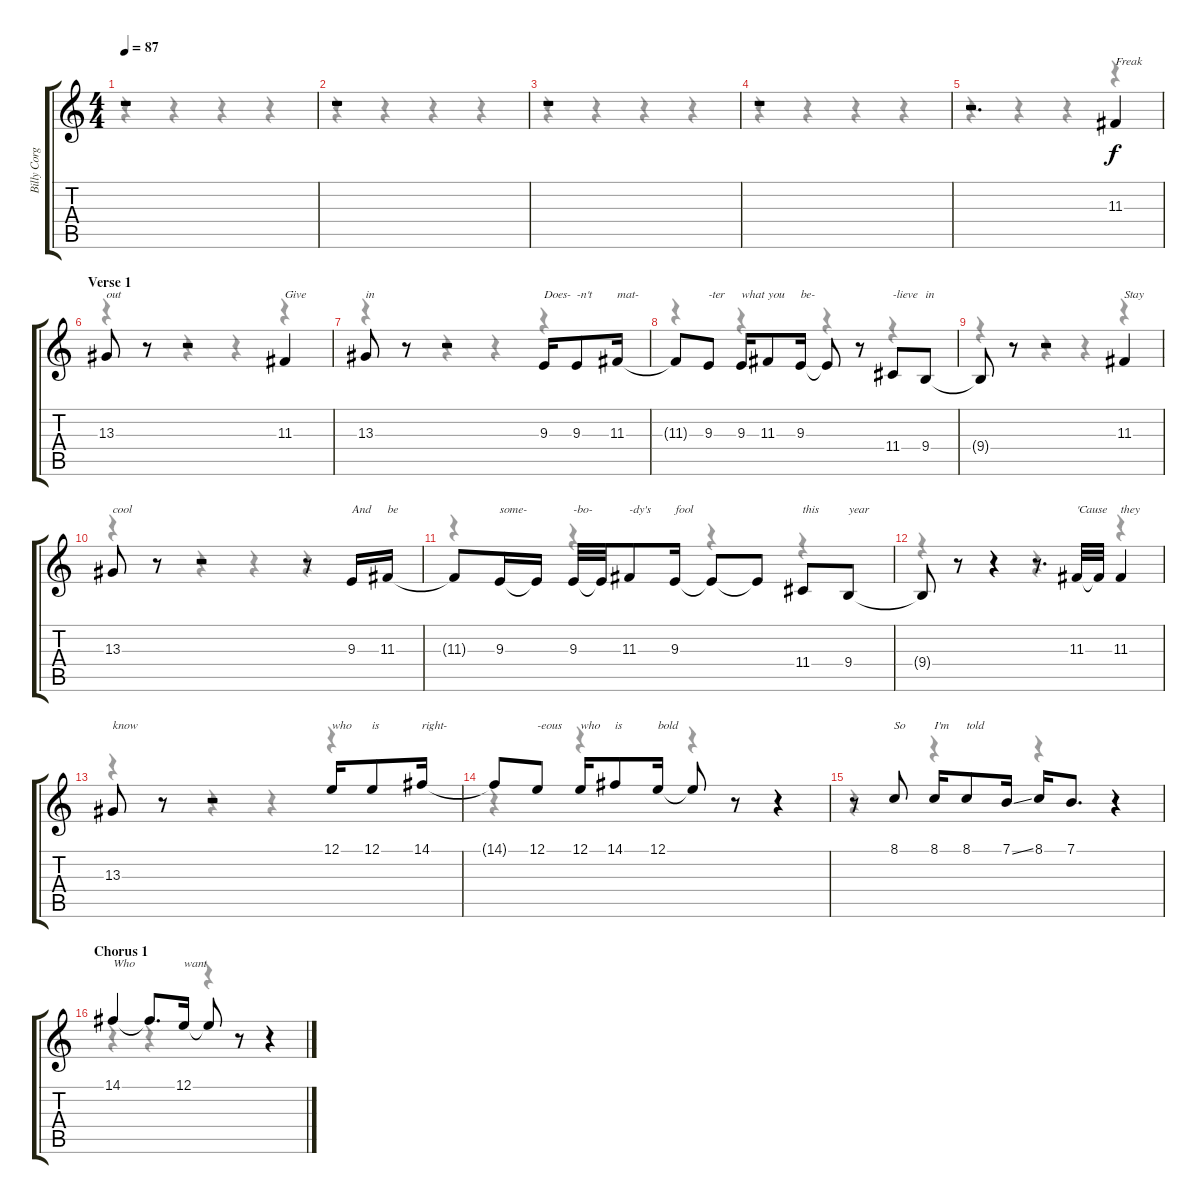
\track ("Billy Corgan - Vocals" "Billy Corg") {instrument steeldrums}
\staff {score tabs}
\tuning (E4 B3 G3 D3 A2 E2) {hide}
\voice
\ts (4 4)
\tempo 87
\clef g2
\ks c
r.1{dy f} |
r.1 |
r.1 |
r.1 |
r.2{d} 11.3.4{txt "Freak"} |
\section ("" "Verse 1")
13.3.8{txt "out"} r.8 r.2 11.3.4{txt "Give"} |
13.3.8{txt "in"} r.8 r.2 9.3.16{txt "Does-"} 9.3.8{txt "-n't"} 11.3.16{txt "mat-"} |
11.3{t}.8 9.3.8{txt "-ter"} 9.3.16{txt "what"} 11.3.8{txt "you"} 9.3.16{txt "be-"} 9.3{t}.8 r.8 11.4.8{txt "-lieve"} 9.4.8{txt "in"} |
9.4{t}.8 r.8 r.2 11.3.4{txt "Stay"} |
13.3.8{txt "cool"} r.8 r.2 r.8 9.3.16{txt "And"} 11.3.16{txt "be"} |
11.3{t}.8 9.3.16{txt "some-"} 9.3{t}.16 9.3.32{txt "-bo-"} 9.3{t}.32 11.3.8{txt "-dy's"} 9.3.16{txt "fool"} 9.3{t}.8 9.3{t}.8 11.4.8{txt "this"} 9.4.8{txt "year"} |
9.4{t}.8 r.8 r.4 r.8{d} 11.3.32{txt "'Cause"} 11.3{t}.32 11.3.4{txt "they"} |
13.3.8{txt "know"} r.8 r.2 12.1.16{txt "who"} 12.1.8{txt "is"} 14.1.16{txt "right-"} |
14.1{t}.8 12.1.8{txt "-eous"} 12.1.16{txt "who"} 14.1.8{txt "is"} 12.1.16{txt "bold"} 12.1{t}.8 r.8 r.4 |
r.8 8.1.8{txt "So"} 8.1.16{txt "I'm"} 8.1.8{txt "told"} 7.1{ss}.16 8.1.16 7.1.8{d} r.4 |
\section ("" "Chorus 1")
14.1.4{txt "Who"} 14.1{t}.8{d} 12.1.16{txt "want"} 12.1{t}.8 r.8 r.4
\voice
\clef g2
\ottava regular
\simile none
\ks c
r.4{dy f} r.4 r.4 r.4 |
r.4 r.4 r.4 r.4 |
r.4 r.4 r.4 r.4 |
r.4 r.4 r.4 r.4 |
r.4 r.4 r.4 r.4 |
r.4 r.4 r.4 r.4 |
r.4 r.4 r.4 r.4 |
r.4 r.4 r.4 r.4 |
r.4 r.4 r.4 r.4 |
r.4 r.4 r.4 r.4 |
r.4 r.4 r.4 r.4 |
r.4 r.4 r.4 r.4 |
r.4 r.4 r.4 r.4 |
r.4 r.4 r.4 r.4 |
r.4 r.4 r.4 r.4 |
r.4 r.4 r.4 r.4
